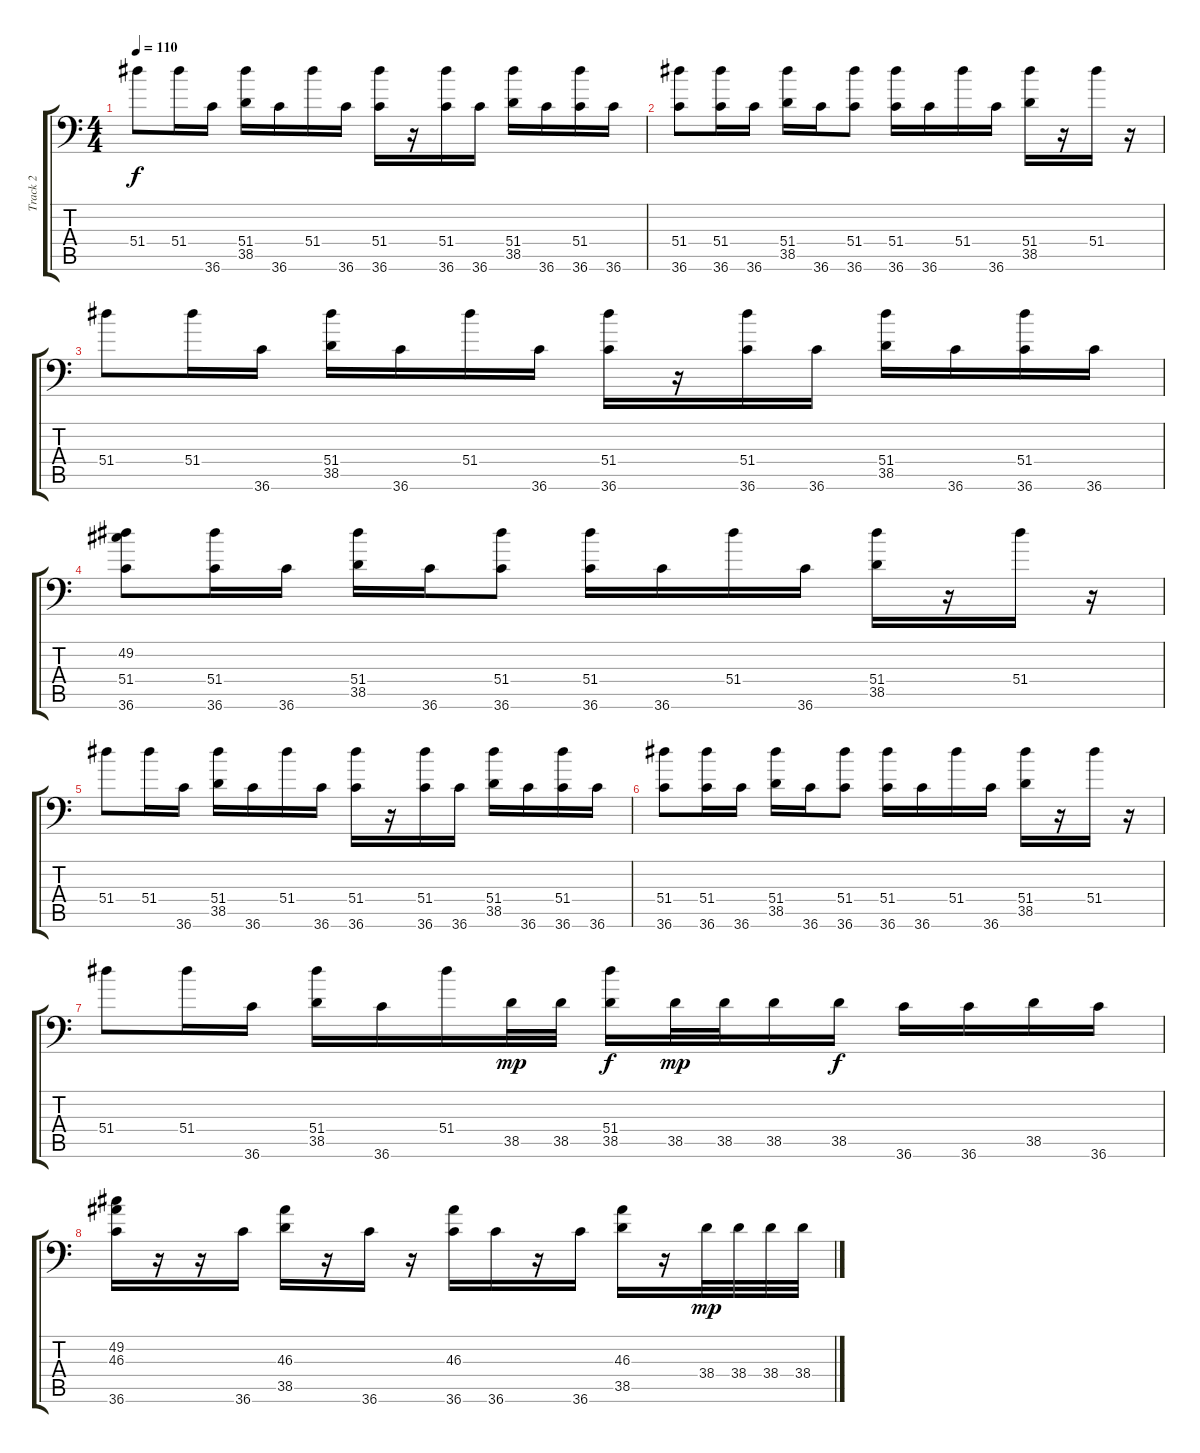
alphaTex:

\track ("Track 2" "Track 2") {instrument acousticgrandpiano}
\staff {score tabs}
\tuning (C-1 C-1 C-1 C-1 C-1 C-1) {hide}
\ts (4 4)
\tempo 110
\clef f4
\ks c
51.4.8{dy f} 51.4.16 36.6.16 (51.4 38.5).16 36.6.16 51.4.16 36.6.16 (51.4 36.6).16 r.16 (51.4 36.6).16 36.6.16 (51.4 38.5).16 36.6.16 (51.4 36.6).16 36.6.16 |
(51.4 36.6).8 (51.4 36.6).16 36.6.16 (51.4 38.5).16 36.6.16 (51.4 36.6).8 (51.4 36.6).16 36.6.16 51.4.16 36.6.16 (51.4 38.5).16 r.16 51.4.16 r.16 |
51.4.8 51.4.16 36.6.16 (51.4 38.5).16 36.6.16 51.4.16 36.6.16 (51.4 36.6).16 r.16 (51.4 36.6).16 36.6.16 (51.4 38.5).16 36.6.16 (51.4 36.6).16 36.6.16 |
(49.2 51.4 36.6).8 (51.4 36.6).16 36.6.16 (51.4 38.5).16 36.6.16 (51.4 36.6).8 (51.4 36.6).16 36.6.16 51.4.16 36.6.16 (51.4 38.5).16 r.16 51.4.16 r.16 |
51.4.8 51.4.16 36.6.16 (51.4 38.5).16 36.6.16 51.4.16 36.6.16 (51.4 36.6).16 r.16 (51.4 36.6).16 36.6.16 (51.4 38.5).16 36.6.16 (51.4 36.6).16 36.6.16 |
(51.4 36.6).8 (51.4 36.6).16 36.6.16 (51.4 38.5).16 36.6.16 (51.4 36.6).8 (51.4 36.6).16 36.6.16 51.4.16 36.6.16 (51.4 38.5).16 r.16 51.4.16 r.16 |
51.4.8 51.4.16 36.6.16 (51.4 38.5).16 36.6.16 51.4.16 38.5.32{dy mp} 38.5.32 (51.4 38.5).16{dy f} 38.5.32{dy mp} 38.5.32 38.5.16 38.5.16{dy f} 36.6.16 36.6.16 38.5.16 36.6.16 |
(49.2 46.3 36.6).16 r.16 r.16 36.6.16 (46.3 38.5).16 r.16 36.6.16 r.16 (46.3 36.6).16 36.6.16 r.16 36.6.16 (46.3 38.5).16 r.16 38.4.32{dy mp} 38.4.32 38.4.32 38.4.32
